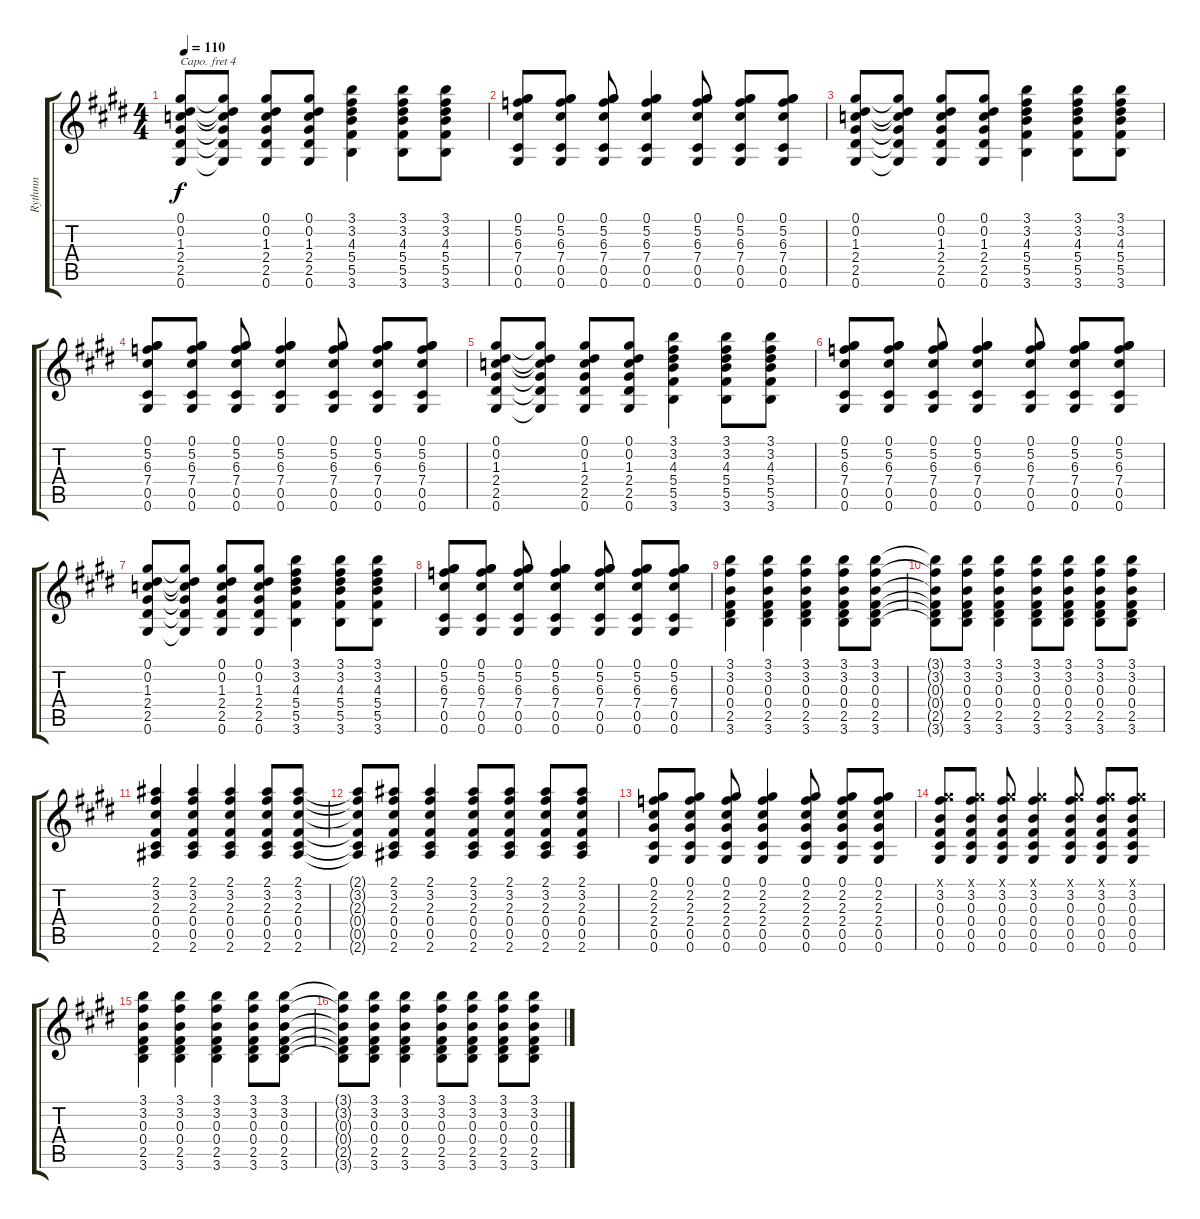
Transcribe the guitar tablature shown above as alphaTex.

\track ("Rythmn" "Rythmn") {instrument acousticguitarsteel}
\staff {score tabs}
\capo 4
\tuning (E4 B3 G3 D3 A2 E2) {hide}
\ts (4 4)
\tempo 110
\clef g2
\ks e
(0.1 0.2 1.3 2.4 2.5 0.6).8{dy f} (0.1{t} 0.2{t} 1.3{t} 2.4{t} 2.5{t} 0.6{t}).8 (0.1 0.2 1.3 2.4 2.5 0.6).8 (0.1 0.2 1.3 2.4 2.5 0.6).8 (3.1 3.2 4.3 5.4 5.5 3.6).4 (3.1 3.2 4.3 5.4 5.5 3.6).8 (3.1 3.2 4.3 5.4 5.5 3.6).8 |
(0.1 5.2 6.3 7.4 0.5 0.6).8 (0.1 5.2 6.3 7.4 0.5 0.6).8 (0.1 5.2 6.3 7.4 0.5 0.6).8 (0.1 5.2 6.3 7.4 0.5 0.6).4 (0.1 5.2 6.3 7.4 0.5 0.6).8 (0.1 5.2 6.3 7.4 0.5 0.6).8 (0.1 5.2 6.3 7.4 0.5 0.6).8 |
(0.1 0.2 1.3 2.4 2.5 0.6).8 (0.1{t} 0.2{t} 1.3{t} 2.4{t} 2.5{t} 0.6{t}).8 (0.1 0.2 1.3 2.4 2.5 0.6).8 (0.1 0.2 1.3 2.4 2.5 0.6).8 (3.1 3.2 4.3 5.4 5.5 3.6).4 (3.1 3.2 4.3 5.4 5.5 3.6).8 (3.1 3.2 4.3 5.4 5.5 3.6).8 |
(0.1 5.2 6.3 7.4 0.5 0.6).8 (0.1 5.2 6.3 7.4 0.5 0.6).8 (0.1 5.2 6.3 7.4 0.5 0.6).8 (0.1 5.2 6.3 7.4 0.5 0.6).4 (0.1 5.2 6.3 7.4 0.5 0.6).8 (0.1 5.2 6.3 7.4 0.5 0.6).8 (0.1 5.2 6.3 7.4 0.5 0.6).8 |
(0.1 0.2 1.3 2.4 2.5 0.6).8 (0.1{t} 0.2{t} 1.3{t} 2.4{t} 2.5{t} 0.6{t}).8 (0.1 0.2 1.3 2.4 2.5 0.6).8 (0.1 0.2 1.3 2.4 2.5 0.6).8 (3.1 3.2 4.3 5.4 5.5 3.6).4 (3.1 3.2 4.3 5.4 5.5 3.6).8 (3.1 3.2 4.3 5.4 5.5 3.6).8 |
(0.1 5.2 6.3 7.4 0.5 0.6).8 (0.1 5.2 6.3 7.4 0.5 0.6).8 (0.1 5.2 6.3 7.4 0.5 0.6).8 (0.1 5.2 6.3 7.4 0.5 0.6).4 (0.1 5.2 6.3 7.4 0.5 0.6).8 (0.1 5.2 6.3 7.4 0.5 0.6).8 (0.1 5.2 6.3 7.4 0.5 0.6).8 |
(0.1 0.2 1.3 2.4 2.5 0.6).8 (0.1{t} 0.2{t} 1.3{t} 2.4{t} 2.5{t} 0.6{t}).8 (0.1 0.2 1.3 2.4 2.5 0.6).8 (0.1 0.2 1.3 2.4 2.5 0.6).8 (3.1 3.2 4.3 5.4 5.5 3.6).4 (3.1 3.2 4.3 5.4 5.5 3.6).8 (3.1 3.2 4.3 5.4 5.5 3.6).8 |
(0.1 5.2 6.3 7.4 0.5 0.6).8 (0.1 5.2 6.3 7.4 0.5 0.6).8 (0.1 5.2 6.3 7.4 0.5 0.6).8 (0.1 5.2 6.3 7.4 0.5 0.6).4 (0.1 5.2 6.3 7.4 0.5 0.6).8 (0.1 5.2 6.3 7.4 0.5 0.6).8 (0.1 5.2 6.3 7.4 0.5 0.6).8 |
(3.1 3.2 0.3 0.4 2.5 3.6).4{volume 12} (3.1 3.2 0.3 0.4 2.5 3.6).4 (3.1 3.2 0.3 0.4 2.5 3.6).4 (3.1 3.2 0.3 0.4 2.5 3.6).8 (3.1 3.2 0.3 0.4 2.5 3.6).8 |
(3.1{t} 3.2{t} 0.3{t} 0.4{t} 2.5{t} 3.6{t}).8 (3.1 3.2 0.3 0.4 2.5 3.6).8 (3.1 3.2 0.3 0.4 2.5 3.6).4 (3.1 3.2 0.3 0.4 2.5 3.6).8 (3.1 3.2 0.3 0.4 2.5 3.6).8 (3.1 3.2 0.3 0.4 2.5 3.6).8 (3.1 3.2 0.3 0.4 2.5 3.6).8 |
(2.1 3.2 2.3 0.4 0.5 2.6).4 (2.1 3.2 2.3 0.4 0.5 2.6).4 (2.1 3.2 2.3 0.4 0.5 2.6).4 (2.1 3.2 2.3 0.4 0.5 2.6).8 (2.1 3.2 2.3 0.4 0.5 2.6).8 |
(2.1{t} 3.2{t} 2.3{t} 0.4{t} 0.5{t} 2.6{t}).8 (2.1 3.2 2.3 0.4 0.5 2.6).8 (2.1 3.2 2.3 0.4 0.5 2.6).4 (2.1 3.2 2.3 0.4 0.5 2.6).8 (2.1 3.2 2.3 0.4 0.5 2.6).8 (2.1 3.2 2.3 0.4 0.5 2.6).8 (2.1 3.2 2.3 0.4 0.5 2.6).8 |
(0.1 2.2 2.3 2.4 0.5 0.6).8 (0.1 2.2 2.3 2.4 0.5 0.6).8 (0.1 2.2 2.3 2.4 0.5 0.6).8 (0.1 2.2 2.3 2.4 0.5 0.6).4 (0.1 2.2 2.3 2.4 0.5 0.6).8 (0.1 2.2 2.3 2.4 0.5 0.6).8 (0.1 2.2 2.3 2.4 0.5 0.6).8 |
(0.1{x} 3.2 0.3 0.4 0.5 0.6).8 (0.1{x} 3.2 0.3 0.4 0.5 0.6).8 (0.1{x} 3.2 0.3 0.4 0.5 0.6).8 (0.1{x} 3.2 0.3 0.4 0.5 0.6).4 (0.1{x} 3.2 0.3 0.4 0.5 0.6).8 (0.1{x} 3.2 0.3 0.4 0.5 0.6).8 (0.1{x} 3.2 0.3 0.4 0.5 0.6).8 |
(3.1 3.2 0.3 0.4 2.5 3.6).4 (3.1 3.2 0.3 0.4 2.5 3.6).4 (3.1 3.2 0.3 0.4 2.5 3.6).4 (3.1 3.2 0.3 0.4 2.5 3.6).8 (3.1 3.2 0.3 0.4 2.5 3.6).8 |
(3.1{t} 3.2{t} 0.3{t} 0.4{t} 2.5{t} 3.6{t}).8 (3.1 3.2 0.3 0.4 2.5 3.6).8 (3.1 3.2 0.3 0.4 2.5 3.6).4 (3.1 3.2 0.3 0.4 2.5 3.6).8 (3.1 3.2 0.3 0.4 2.5 3.6).8 (3.1 3.2 0.3 0.4 2.5 3.6).8 (3.1 3.2 0.3 0.4 2.5 3.6).8
